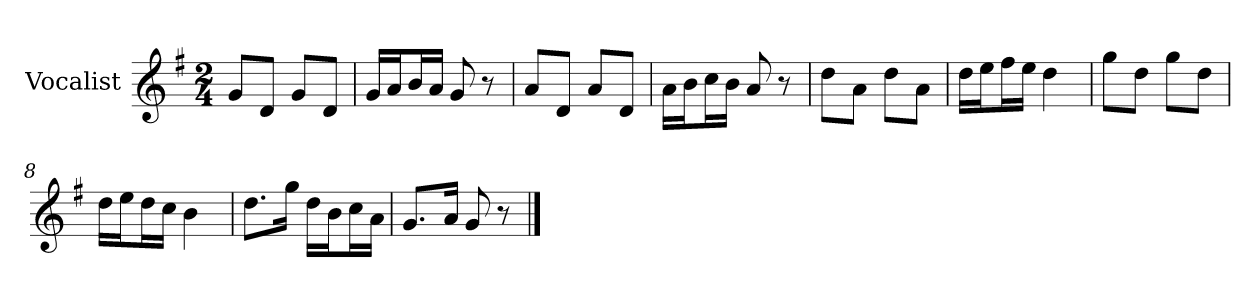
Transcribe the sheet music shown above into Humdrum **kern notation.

**kern
*part1
*staff1
*I"Vocalist
*k[f#]
*G:
*M2/4
=1
8gL
8dJ
8gL
8dJ
=2
16gLL
16aJ
16bL
16aJJ
8g
8r
=3
8aL
8dJ
8aL
8dJ
=4
16aLL
16bJ
16ccL
16bJJ
8a
8r
=5
8ddL
8aJ
8ddL
8aJ
=6
16ddLL
16eeJ
16ff#L
16eeJJ
4dd
=7
8ggL
8ddJ
8ggL
8ddJ
=8
16ddLL
16eeJ
16ddL
16ccJJ
4b
=9
8.ddL
16ggJk
16ddLL
16bJ
16ccL
16aJJ
=10
8.gL
16aJk
8g
8r
==
*-
